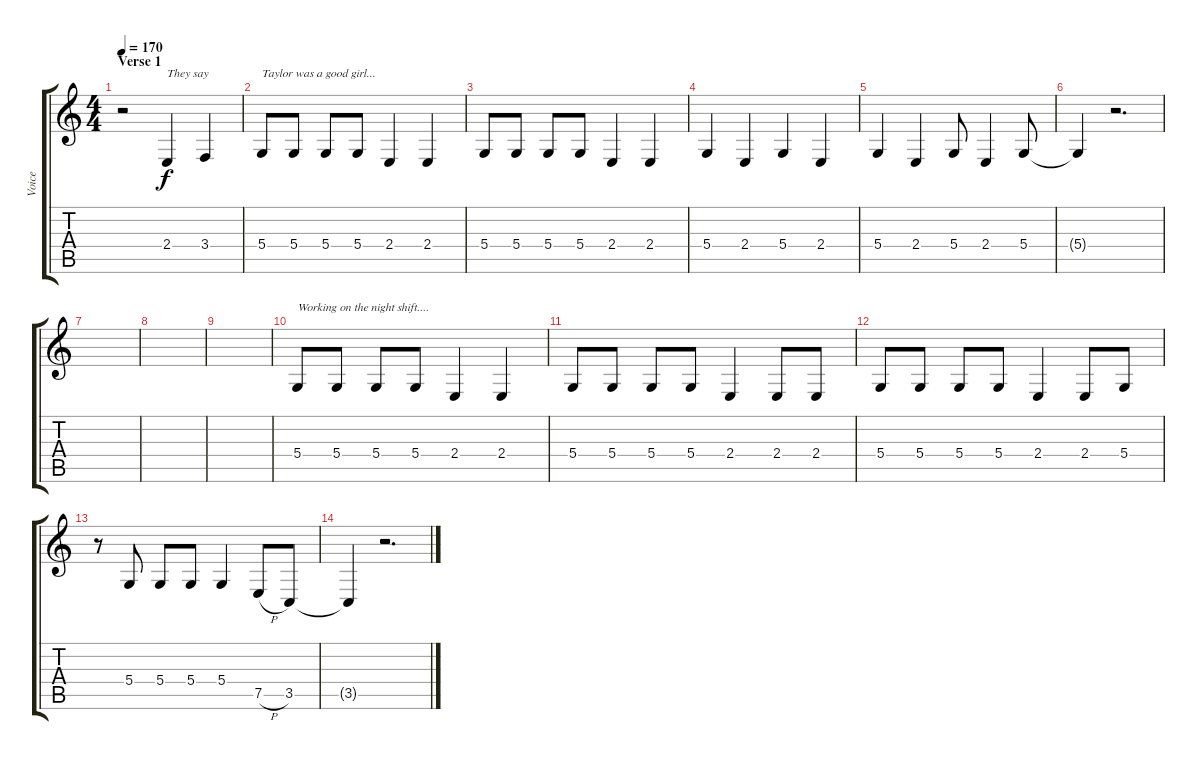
\track ("Voice" "Voice") {instrument clarinet}
\staff {score tabs}
\tuning (E4 B3 G3 D3 A2 E2) {hide}
\ts (4 4)
\section ("" "Verse 1")
\tempo 170
\clef g2
\ks c
r.2{dy f} 2.4.4{txt "They say"} 3.4.4 |
5.4.8{txt "Taylor was a good girl..."} 5.4.8 5.4.8 5.4.8 2.4.4 2.4.4 |
5.4.8 5.4.8 5.4.8 5.4.8 2.4.4 2.4.4 |
5.4.4 2.4.4 5.4.4 2.4.4 |
5.4.4 2.4.4 5.4.8 2.4.4 5.4.8 |
5.4{t}.4 r.2{d} |
|
|
|
5.4.8{txt "Working on the night shift...."} 5.4.8 5.4.8 5.4.8 2.4.4 2.4.4 |
5.4.8 5.4.8 5.4.8 5.4.8 2.4.4 2.4.8 2.4.8 |
5.4.8 5.4.8 5.4.8 5.4.8 2.4.4 2.4.8 5.4.8 |
r.8 5.4.8 5.4.8 5.4.8 5.4.4 7.5{h}.8 3.5.8 |
3.5{t}.4 r.2{d}
